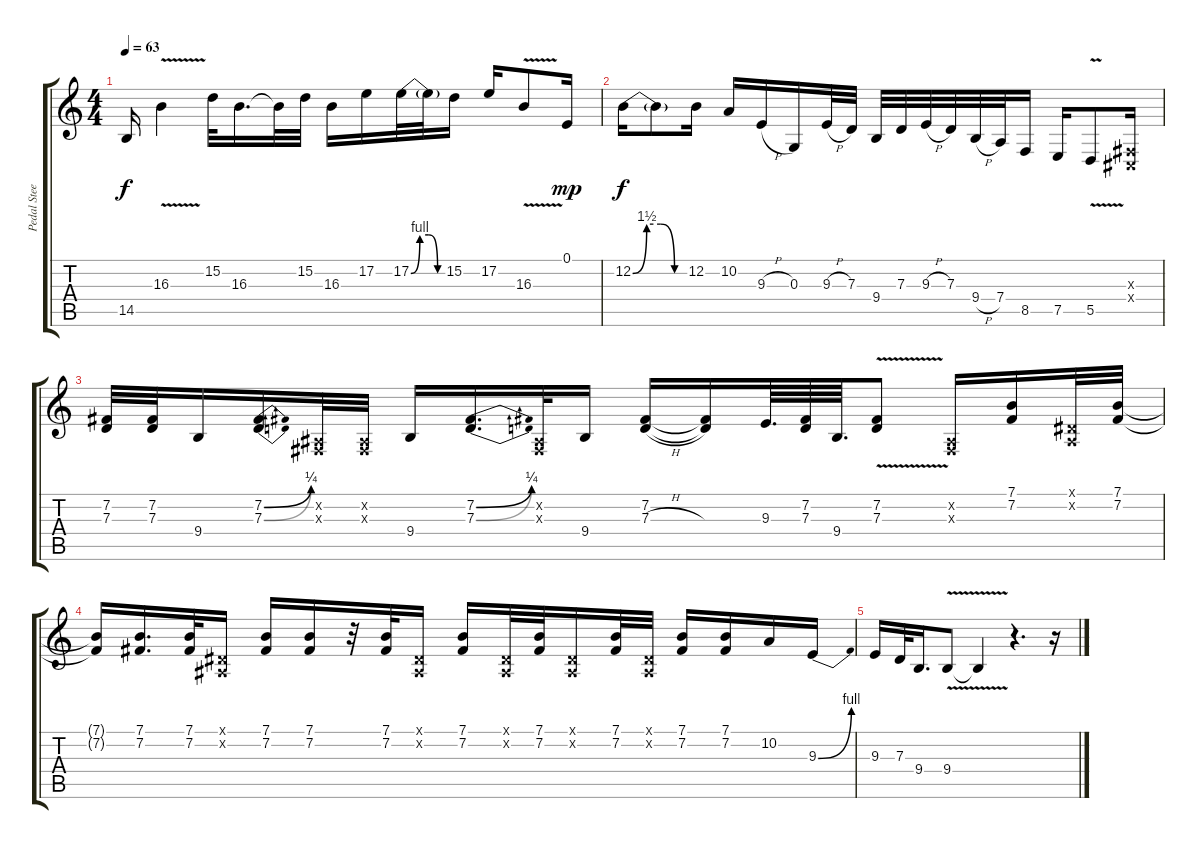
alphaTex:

\track ("Pedal Steel / Solo double" "Pedal Stee") {instrument pad5bowed}
\staff {score tabs}
\tuning (E4 B3 G3 D3 A2 E2) {hide}
\ts (4 4)
\tempo 63
\clef g2
\ks c
14.5.16{dy f} 16.3{v}.4 15.2.32 16.3.16{d} 16.3{t}.32 15.2.32 16.3.16 17.2.16 17.2{be (custom 0 0 15 4 30 4 45 0 60 0)}.32 17.2{t}.32 15.2.16 17.2.16 16.3{v}.8 0.1.16{dy mp} |
12.2{be (custom 0 0 15 6 30 6 45 0 60 0)}.16{dy f} 12.2{t}.8{volume 2} 12.2.16 10.2.16 9.3{h}.16 0.3.16 9.3{h}.32 7.3.32 9.4.32 7.3.32 9.3{h}.32 7.3.32 9.4{h}.32 7.4.32 8.5.16 7.5.16 5.5{v}.8 (-1.3{x} -1.4{x}).16 |
(7.2 7.3).32 (7.2 7.3).32 9.4.16 (7.2{be (bend 0 0 60 1)} 7.3{be (bend 0 0 60 1)}).16 (-1.2{x} -1.3{x}).32 (-1.2{x} -1.3{x}).32 9.4.16 (7.2{be (bend 0 0 60 1)} 7.3{be (bend 0 0 60 1)}).16{d} (-1.2{x} -1.3{x}).32 9.4.16 (7.2 7.3{h}).16 (7.2{t} 7.3{t}).16 9.3.64{d} (7.2 7.3).64 9.4.64{d} (7.2{v} 7.3{v}).8 (-1.2{x} -1.3{x}).16 (7.1 7.2).16 (-1.1{x} -1.2{x}).32 (7.1 7.2).32 |
(7.1{t} 7.2{t}).16 (7.1 7.2).16{d volume 0} (7.1 7.2).32 (-1.1{x} -1.2{x}).16 (7.1 7.2).16 (7.1 7.2).16 r.32 (7.1 7.2).32 (-1.1{x} -1.2{x}).16 (7.1 7.2).16 (-1.1{x} -1.2{x}).32 (7.1 7.2).32 (-1.1{x} -1.2{x}).16 (7.1 7.2).32 (-1.1{x} -1.2{x}).32 (7.1 7.2).16 (7.1 7.2).16 10.2.16 9.3{be (bend 0 0 60 4)}.16 |
9.3.16 7.3.32 9.4.16{d} 9.4{v}.8 9.4{t}.4 r.4{d} r.16
